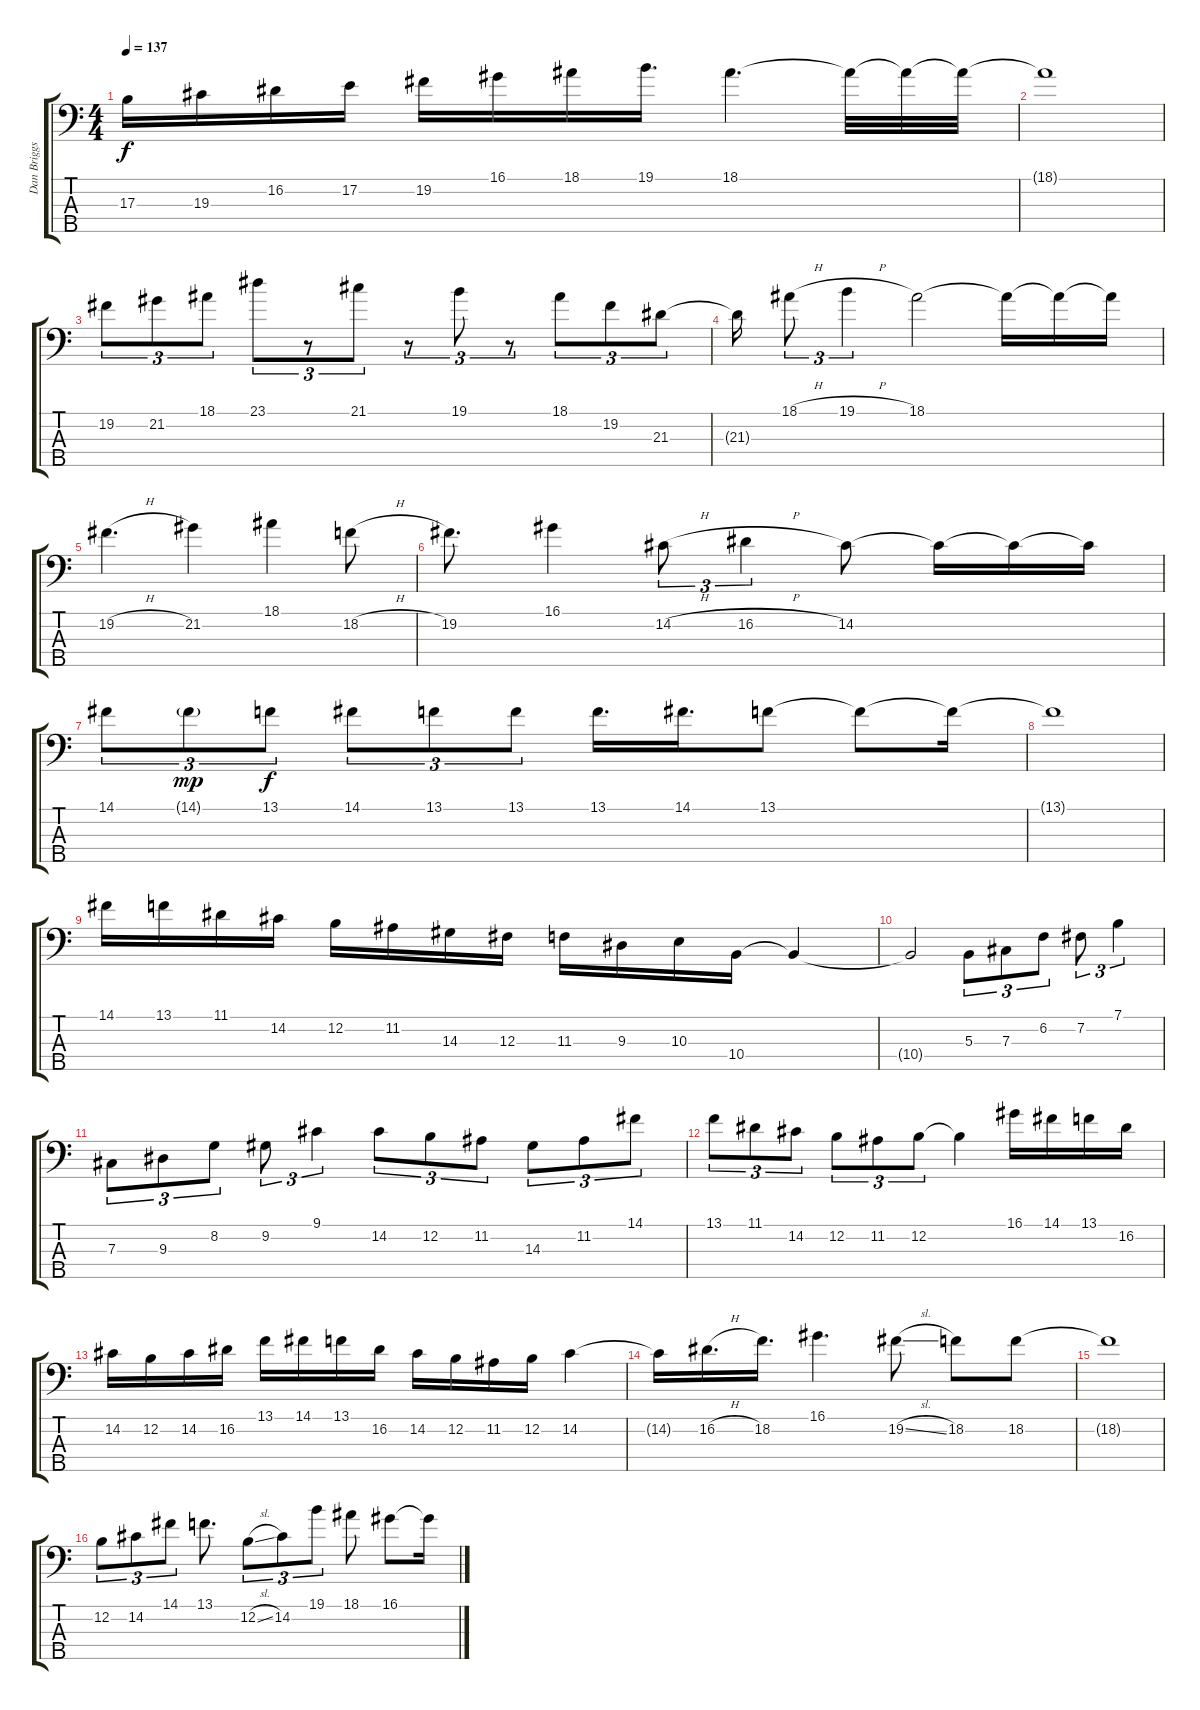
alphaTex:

\track ("Dan Briggs" "Dan Briggs") {instrument electricbassfinger}
\staff {score tabs}
\tuning (E2 B1 Gb1 Db1 Ab0) {hide}
\ts (4 4)
\tempo 137
\clef f4
\ks c
17.3.16{dy f} 19.3.16 16.2.16 17.2.16 19.2.16 16.1.16 18.1.16 19.1.16{d} 18.1.4{d} 18.1{t}.32 18.1{t}.32 18.1{t}.32 |
18.1{t}.1 |
19.2.8{tu (3 2)} 21.2.8{tu (3 2)} 18.1.8{tu (3 2)} 23.1.8{tu (3 2)} r.8{tu (3 2)} 21.1.8{tu (3 2)} r.8{tu (3 2)} 19.1.8{tu (3 2)} r.8{tu (3 2)} 18.1.8{tu (3 2)} 19.2.8{tu (3 2)} 21.3.8{tu (3 2)} |
21.3{t}.16 18.1{h}.8{tu (3 2)} 19.1{h}.4{tu (3 2)} 18.1.2 18.1{t}.16 18.1{t}.16 18.1{t}.16 |
19.2{h}.4{d} 21.2.4 18.1.4 18.2{h}.8 |
19.2.8{d} 16.1.4 14.2{h}.8{tu (3 2)} 16.2{h}.4{tu (3 2)} 14.2.8 14.2{t}.16 14.2{t}.16 14.2{t}.16 |
14.1.8{tu (3 2)} 14.1{g}.8{tu (3 2) dy mp} 13.1.8{tu (3 2) dy f} 14.1.8{tu (3 2)} 13.1.8{tu (3 2)} 13.1.8{tu (3 2)} 13.1.16{d} 14.1.16{d} 13.1.8 13.1{t}.8 13.1{t}.16 |
13.1{t}.1 |
14.1.16 13.1.16 11.1.16 14.2.16 12.2.16 11.2.16 14.3.16 12.3.16 11.3.16 9.3.16 10.3.16 10.4.16 10.4{t}.4 |
10.4{t}.2 5.3.8{tu (3 2)} 7.3.8{tu (3 2)} 6.2.8{tu (3 2)} 7.2.8{tu (3 2)} 7.1.4{tu (3 2)} |
7.3.8{tu (3 2)} 9.3.8{tu (3 2)} 8.2.8{tu (3 2)} 9.2.8{tu (3 2)} 9.1.4{tu (3 2)} 14.2.8{tu (3 2)} 12.2.8{tu (3 2)} 11.2.8{tu (3 2)} 14.3.8{tu (3 2)} 11.2.8{tu (3 2)} 14.1.8{tu (3 2)} |
13.1.8{tu (3 2)} 11.1.8{tu (3 2)} 14.2.8{tu (3 2)} 12.2.8{tu (3 2)} 11.2.8{tu (3 2)} 12.2.8{tu (3 2)} 12.2{t}.4 16.1.16 14.1.16 13.1.16 16.2.16 |
14.2.16 12.2.16 14.2.16 16.2.16 13.1.16 14.1.16 13.1.16 16.2.16 14.2.16 12.2.16 11.2.16 12.2.16 14.2.4 |
14.2{t}.16 16.2{h}.16{d} 18.2.16{d} 16.1.4{d} 19.2{sl}.8 18.2.8 18.2.8 |
18.2{t}.1 |
12.2.8{tu (3 2)} 14.2.8{tu (3 2)} 14.1.8{tu (3 2)} 13.1.8{d} 12.2{sl}.8{tu (3 2)} 14.2.8{tu (3 2)} 19.1.8{tu (3 2)} 18.1.8 16.1.8 16.1{t}.16
